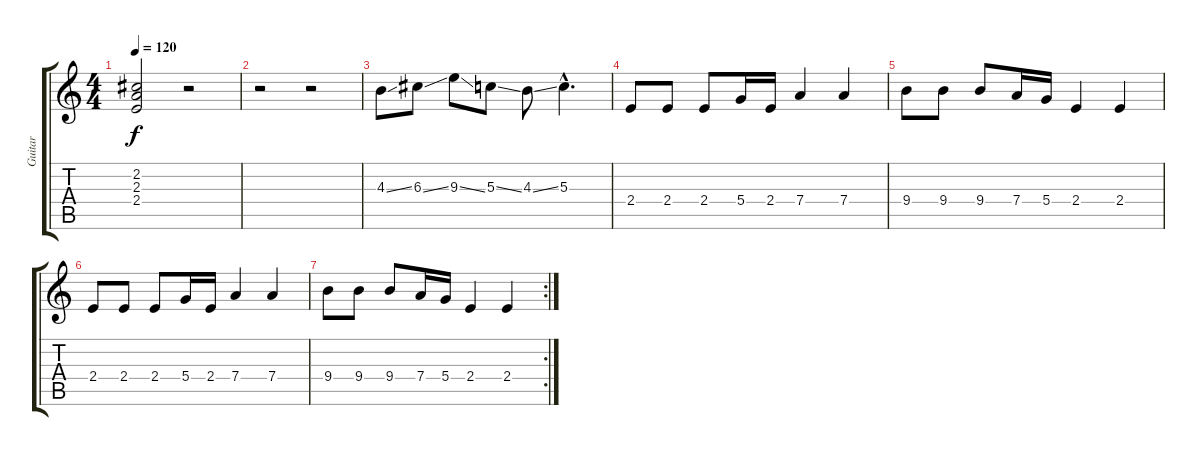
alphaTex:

\track ("Guitar" "Guitar") {instrument acousticguitarnylon}
\staff {score tabs}
\tuning (E4 B3 G3 D3 A2 E2) {hide}
\ts (4 4)
\tempo 120
\clef g2
\ks c
(2.2 2.3 2.4).2{dy f} r.2 |
r.2 r.2 |
4.3{ss}.8 6.3{ss}.8 9.3{ss}.8 5.3{ss}.8 4.3{ss}.8 5.3{hac}.4{d} |
2.4.8 2.4.8 2.4.8 5.4.16 2.4.16 7.4.4 7.4.4 |
9.4.8 9.4.8 9.4.8 7.4.16 5.4.16 2.4.4 2.4.4 |
2.4.8 2.4.8 2.4.8 5.4.16 2.4.16 7.4.4 7.4.4 |
\rc 2
9.4.8 9.4.8 9.4.8 7.4.16 5.4.16 2.4.4 2.4.4
